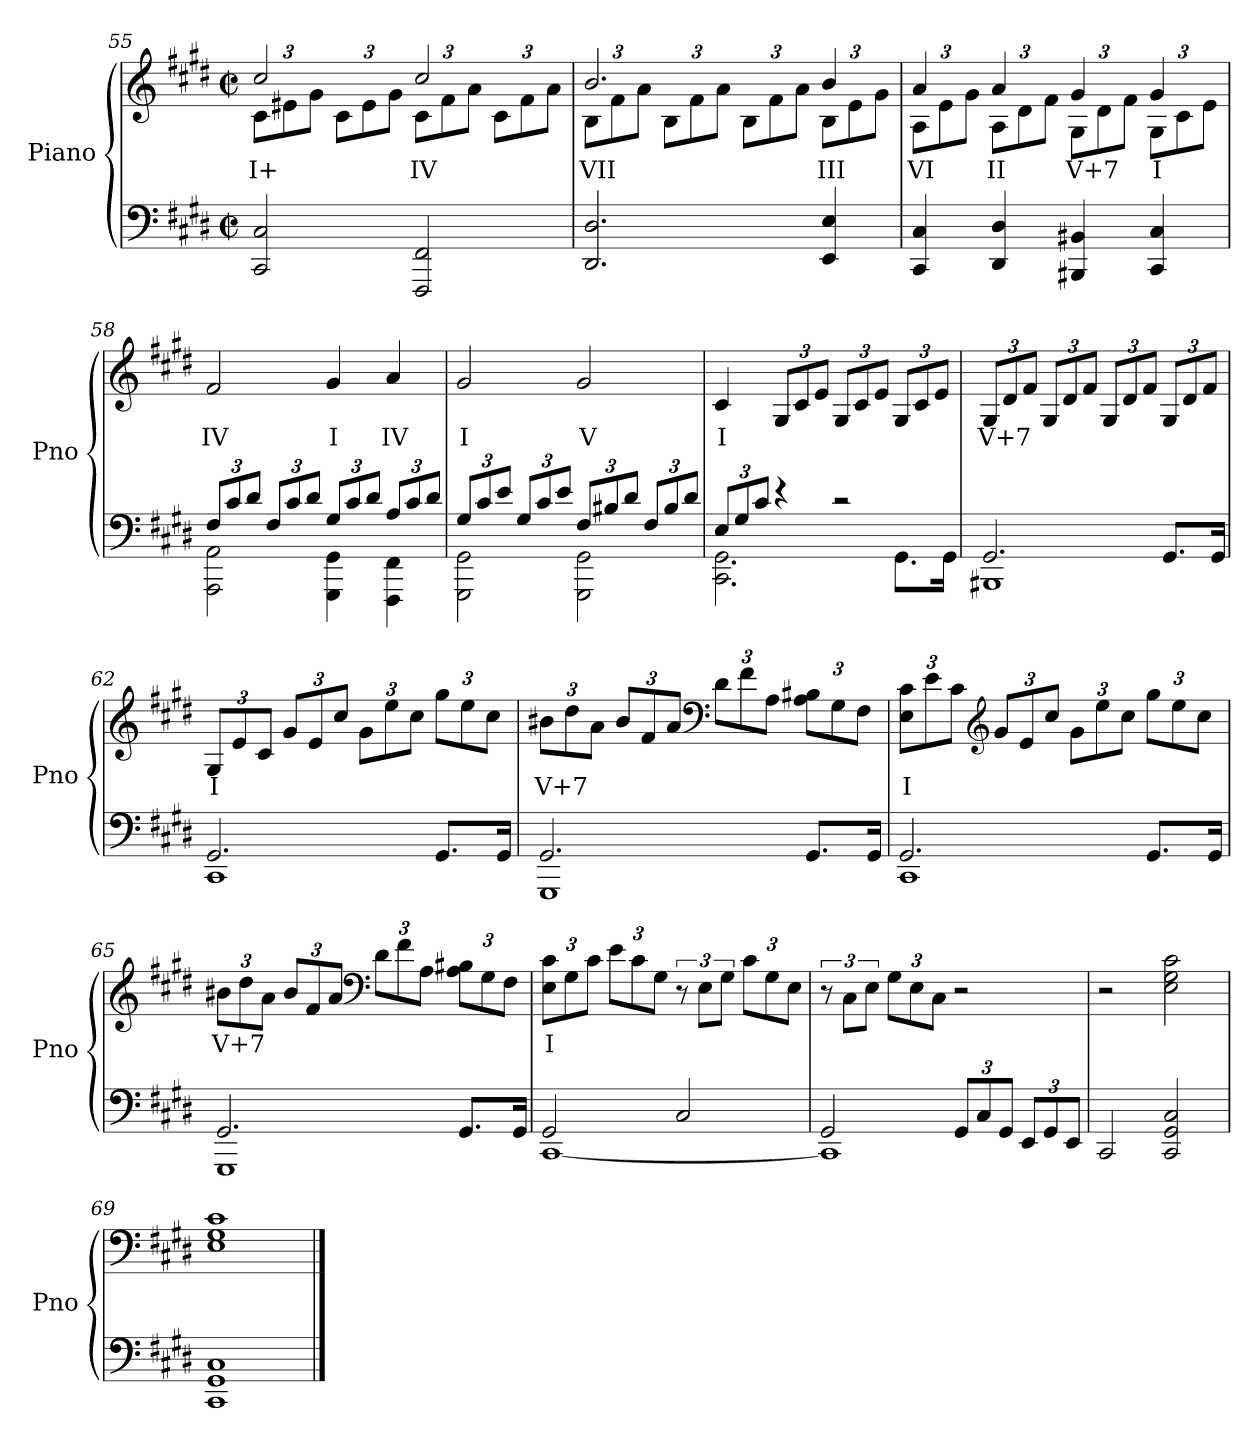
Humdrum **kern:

**kern	**kern	**text
*part1	*part1	*part1
*staff2	*staff1	*staff1
*I"Piano	*	*
*I'Pno	*	*
!!LO:LB:g=z
*clefF4	*clefG2	*
*k[f#c#g#d#]	*k[f#c#g#d#]	*
*E:	*E:	*
*M2/2	*M2/2	*
*met(c|)	*met(c|)	*
=55	=55	=55
*	*^	*
*	*	*Xbrackettup	*
!	!	!	!LO:LY:b
2CC#/ 2C#/	2cc#/	12c#\L	I+
.	.	12e#X\	.
.	.	12g#\J	.
.	.	12c#\L	.
.	.	12e#\	.
.	.	12g#\J	.
!	!	!	!LO:LY:b
2FFF#/ 2FF#/	2cc#/	12c#\L	IV
.	.	12f#\	.
.	.	12a\J	.
.	.	12c#\L	.
.	.	12f#\	.
.	.	12a\J	.
=56	=56	=56	=56
!	!	!	!LO:LY:b
2.DD#/ 2.D#/	2.b/	12B\L	VII
.	.	12f#\	.
.	.	12a\J	.
.	.	12B\L	.
.	.	12f#\	.
.	.	12a\J	.
.	.	12B\L	.
.	.	12f#\	.
.	.	12a\J	.
!	!	!	!LO:LY:b
4EE/ 4E/	4b/	12B\L	III
.	.	12e\	.
.	.	12g#\J	.
!!LO:LB:g=z	!!
=57	=57	=57	=57
!	!	!	!LO:LY:b
4CC#/ 4C#/	4a/	12A\L	VI
.	.	12e\	.
.	.	12g#\J	.
!	!	!	!LO:LY:b
4DD#/ 4D#/	4a/	12A\L	II
.	.	12d#\	.
.	.	12f#\J	.
!	!	!	!LO:LY:b
4BBB#X/ 4BB#X/	4g#/	12G#\L	V+7
.	.	12d#\	.
.	.	12f#\J	.
!	!	!	!LO:LY:b
4CC#/ 4C#/	4g#/	12G#\L	I
.	.	12c#\	.
.	.	12e\J	.
*	*v	*v	*
=58	=58	=58
*Xbrackettup	*	*
*^	*^	*
!	!	!	!	!LO:LY:b
*	*	*v	*v	*
12F#/L	2AAA\ 2AA\	2f#/	IV
12c#/	.	.	.
12d#/J	.	.	.
12F#/L	.	.	.
12c#/	.	.	.
12d#/J	.	.	.
!	!	!	!LO:LY:b
12G#/L	4GGG#\ 4GG#\	4g#/	I
12c#/	.	.	.
12d#/J	.	.	.
!	!	!	!LO:LY:b
12A/L	4FFF#\ 4FF#\	4a/	IV
12c#/	.	.	.
12d#/J	.	.	.
!!LO:PB:g=z
=59	=59	=59	=59
!	!	!	!LO:LY:b
12G#/L	2GGG#\ 2GG#\	2g#/	I
12c#/	.	.	.
12e/J	.	.	.
12G#/L	.	.	.
12c#/	.	.	.
12e/J	.	.	.
!	!	!	!LO:LY:b
12F#/L	2GGG#\ 2GG#\	2g#/	V
12B#X/	.	.	.
12d#/J	.	.	.
12F#/L	.	.	.
12B#/	.	.	.
12d#/J	.	.	.
=60	=60	=60	=60
!	!	!	!LO:LY:b
12E/L	2.CC#\ 2.GG#\	4c#/	I
12G#/	.	.	.
12c#/J	.	.	.
4r	.	12G#/L	.
.	.	12c#/	.
.	.	12e/J	.
2r	.	12G#/L	.
.	.	12c#/	.
.	.	12e/J	.
.	8.GG#\L	12G#/L	.
.	.	12c#/	.
.	.	12e/J	.
.	16GG#\Jk	.	.
!!LO:LB:g=z
=61	=61	=61	=61
!	!	!	!LO:LY:b
2.GG#/	1BBB#X	12G#/L	V+7
.	.	12d#/	.
.	.	12f#/J	.
.	.	12G#/L	.
.	.	12d#/	.
.	.	12f#/J	.
.	.	12G#/L	.
.	.	12d#/	.
.	.	12f#/J	.
8.GG#/L	.	12G#/L	.
.	.	12d#/	.
.	.	12f#/J	.
16GG#/Jk	.	.	.
=62	=62	=62	=62
!	!	!	!LO:LY:b
2.GG#/	1CC#	12G#/L	I
.	.	12e/	.
.	.	12c#/J	.
.	.	12g#/L	.
.	.	12e/	.
.	.	12cc#/J	.
.	.	12g#\L	.
.	.	12ee\	.
.	.	12cc#\J	.
8.GG#/L	.	12gg#\L	.
.	.	12ee\	.
.	.	12cc#\J	.
16GG#/Jk	.	.	.
!!LO:LB:g=z
=63	=63	=63	=63
!	!	!	!LO:LY:b
2.GG#/	1GGG#	12b#X\L	V+7
.	.	12dd#\	.
.	.	12a\J	.
.	.	12b#/L	.
.	.	12f#/	.
.	.	12a/J	.
*	*	*clefF4	*
.	.	12d#\L	.
.	.	12f#\	.
.	.	12A\J	.
8.GG#/L	.	12A\ 12B#X\L	.
.	.	12G#\	.
.	.	12F#\J	.
16GG#/Jk	.	.	.
=64	=64	=64	=64
!	!	!	!LO:LY:b
2.GG#/	1CC#	12E\ 12c#\L	I
.	.	12e\	.
.	.	12c#\J	.
*	*	*clefG2	*
.	.	12g#/L	.
.	.	12e/	.
.	.	12cc#/J	.
.	.	12g#\L	.
.	.	12ee\	.
.	.	12cc#\J	.
8.GG#/L	.	12gg#\L	.
.	.	12ee\	.
.	.	12cc#\J	.
16GG#/Jk	.	.	.
!!LO:LB:g=z
=65	=65	=65	=65
!	!	!	!LO:LY:b
2.GG#/	1GGG#	12b#X\L	V+7
.	.	12dd#\	.
.	.	12a\J	.
.	.	12b#/L	.
.	.	12f#/	.
.	.	12a/J	.
*	*	*clefF4	*
.	.	12d#\L	.
.	.	12f#\	.
.	.	12A\J	.
8.GG#/L	.	12A\ 12B#X\L	.
.	.	12G#\	.
.	.	12F#\J	.
16GG#/Jk	.	.	.
=66	=66	=66	=66
!	!	!	!LO:LY:b
2GG#/	[1CC#	12E\ 12c#\L	I
.	.	12G#\	.
.	.	12c#\J	.
.	.	12e\L	.
.	.	12c#\	.
.	.	12G#\J	.
*	*	*brackettup	*
2C#/	.	12r	.
.	.	12E\L	.
.	.	12G#\J	.
*	*	*Xbrackettup	*
.	.	12c#\L	.
.	.	12G#\	.
.	.	12E\J	.
!!LO:PB:g=z
=67	=67	=67	=67
*	*	*brackettup	*
2GG#/	1CC#]	12r	.
.	.	12C#\L	.
.	.	12E\J	.
*	*	*Xbrackettup	*
.	.	12G#\L	.
.	.	12E\	.
.	.	12C#\J	.
12GG#/L	.	2r	.
12C#/	.	.	.
12GG#/J	.	.	.
12EE/L	.	.	.
12GG#/	.	.	.
12EE/J	.	.	.
*v	*v	*	*
=68	=68	=68
2CC#/	2r	.
2CC#/ 2GG#/ 2C#/	2E\ 2G#\ 2c#\	.
=69	=69	=69
1CC# 1GG# 1C#	1E 1G# 1c#	.
==	==	==
*-	*-	*-
